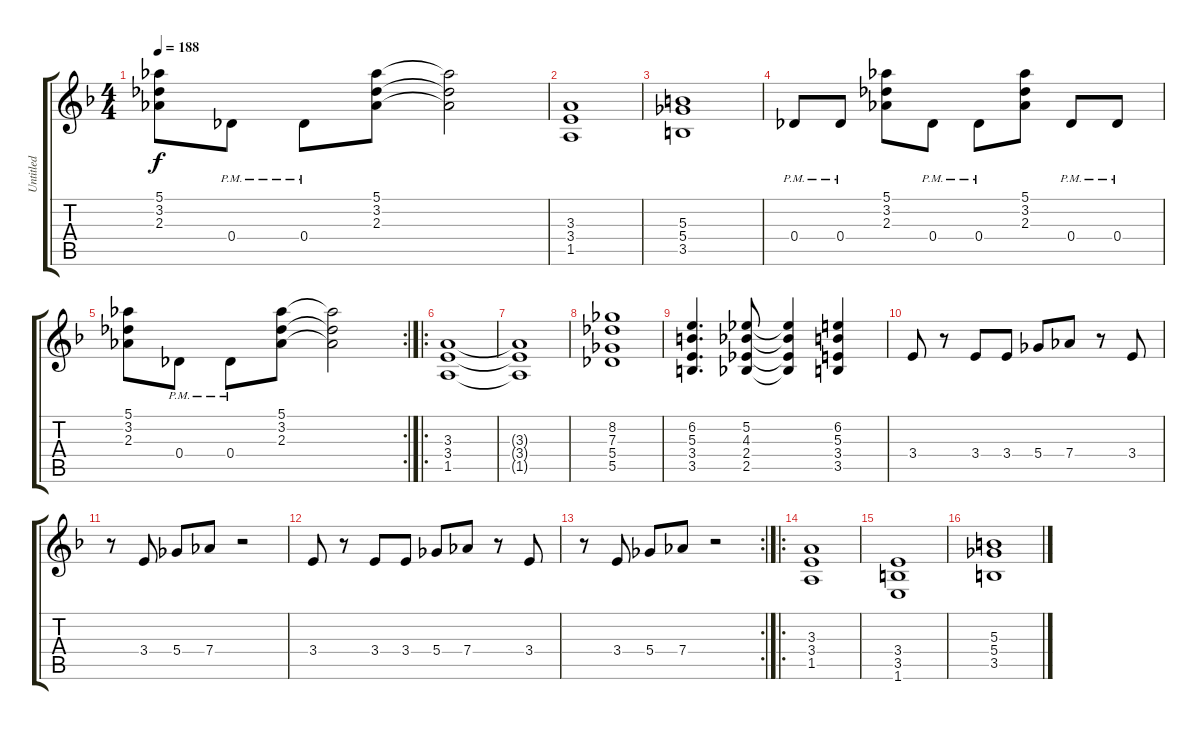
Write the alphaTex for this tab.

\track ("Untitled" "Untitled") {instrument distortionguitar}
\staff {score tabs}
\tuning (Eb4 Bb3 Gb3 Db3 Ab2 Eb2) {hide}
\ts (4 4)
\tempo 188
\clef g2
\ks f
(5.1 3.2 2.3).8{dy f} 0.4{pm}.8 0.4{pm}.8 (5.1 3.2 2.3).8 (5.1{t} 3.2{t} 2.3{t}).2 |
(3.3 3.4 1.5).1 |
(5.3 5.4 3.5).1 |
0.4{pm}.8 0.4{pm}.8 (5.1 3.2 2.3).8 0.4{pm}.8 0.4{pm}.8 (5.1 3.2 2.3).8 0.4{pm}.8 0.4{pm}.8 |
\rc 2
(5.1 3.2 2.3).8 0.4{pm}.8 0.4{pm}.8 (5.1 3.2 2.3).8 (5.1{t} 3.2{t} 2.3{t}).2 |
\ro
(3.3 3.4 1.5).1 |
(3.3{t} 3.4{t} 1.5{t}).1 |
(8.2 7.3 5.4 5.5).1 |
(6.2 5.3 3.4 3.5).4{d} (5.2 4.3 2.4 2.5).8 (5.2{t} 4.3{t} 2.4{t} 2.5{t}).4 (6.2 5.3 3.4 3.5).4 |
3.4.8 r.8 3.4.8 3.4.8 5.4.8 7.4.8 r.8 3.4.8 |
r.8 3.4.8 5.4.8 7.4.8 r.2 |
3.4.8 r.8 3.4.8 3.4.8 5.4.8 7.4.8 r.8 3.4.8 |
\rc 2
r.8 3.4.8 5.4.8 7.4.8 r.2 |
\ro
(3.3 3.4 1.5).1 |
(3.4 3.5 1.6).1 |
(5.3 5.4 3.5).1
